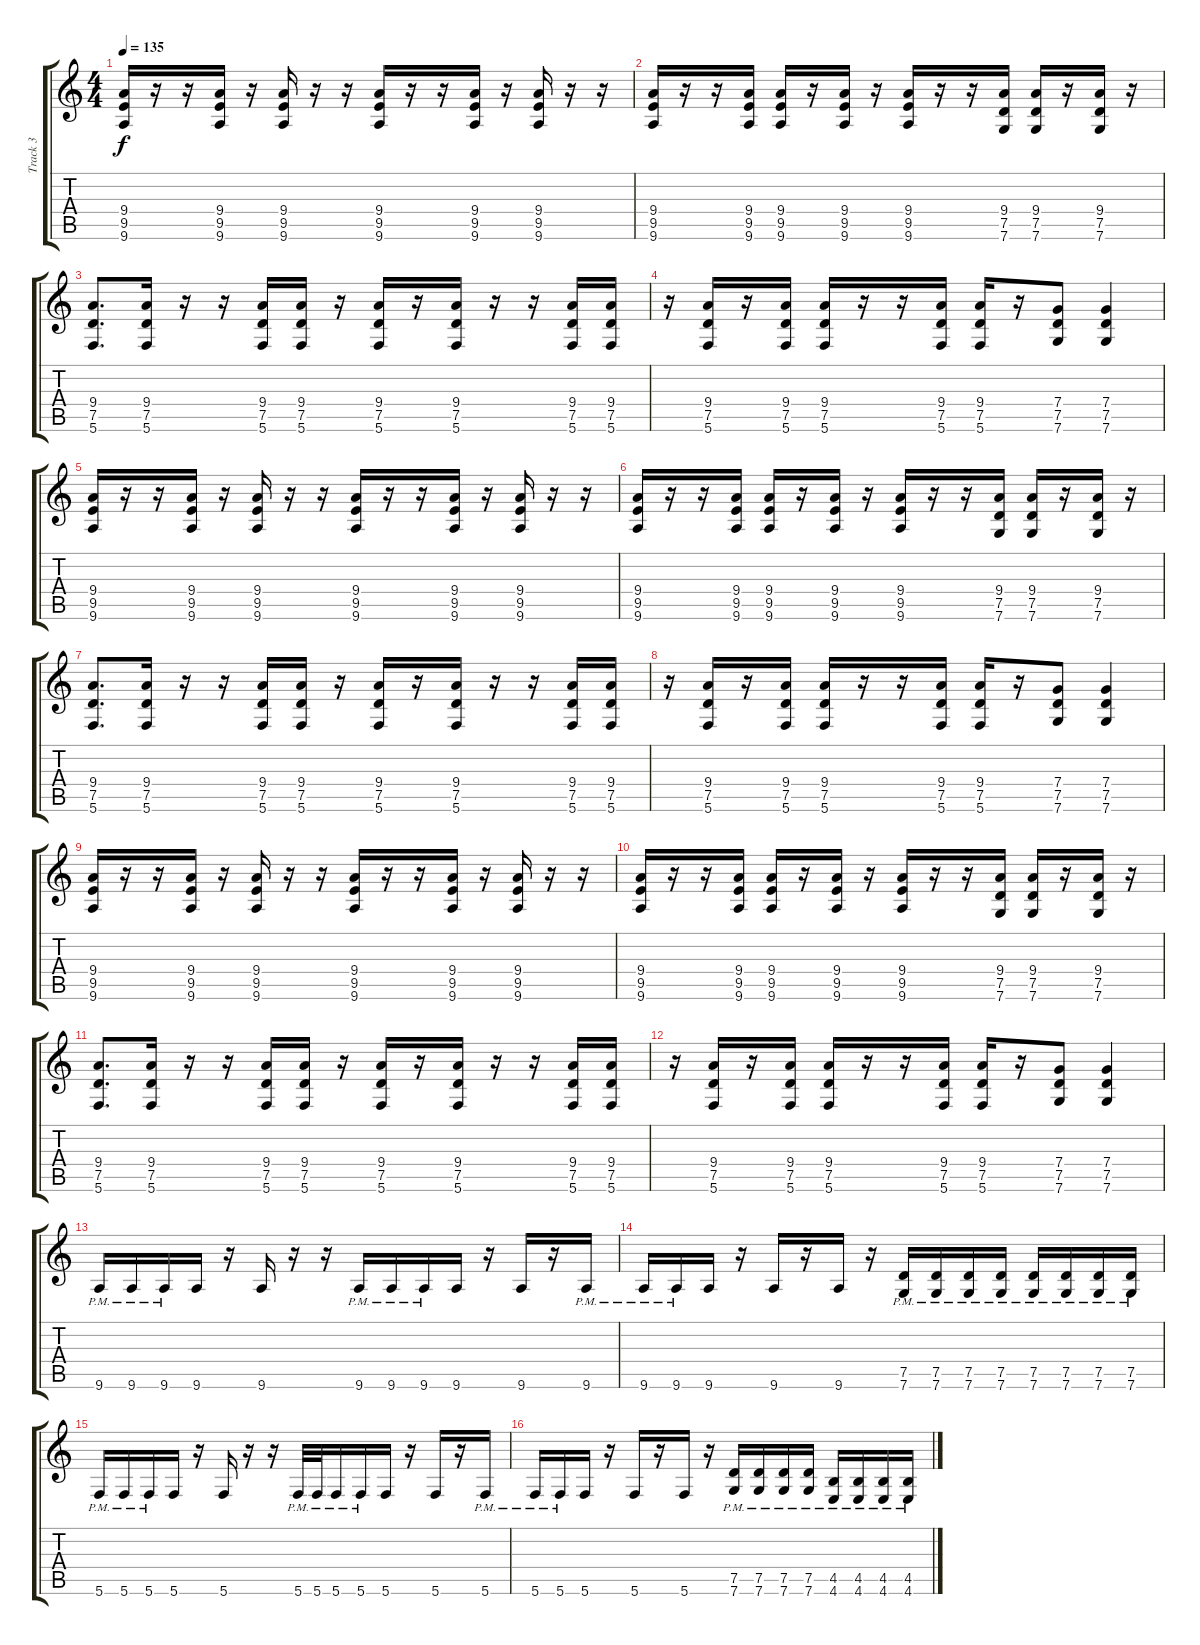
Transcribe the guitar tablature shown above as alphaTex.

\track ("Track 3" "Track 3") {instrument distortionguitar}
\staff {score tabs}
\tuning (D4 A3 F3 C3 G2 C2) {hide}
\ts (4 4)
\tempo 135
\clef g2
\ks c
(9.4 9.5 9.6).16{dy f} r.16 r.16 (9.4 9.5 9.6).16 r.16 (9.4 9.5 9.6).16 r.16 r.16 (9.4 9.5 9.6).16 r.16 r.16 (9.4 9.5 9.6).16 r.16 (9.4 9.5 9.6).16 r.16 r.16 |
(9.4 9.5 9.6).16 r.16 r.16 (9.4 9.5 9.6).16 (9.4 9.5 9.6).16 r.16 (9.4 9.5 9.6).16 r.16 (9.4 9.5 9.6).16 r.16 r.16 (9.4 7.5 7.6).16 (9.4 7.5 7.6).16 r.16 (9.4 7.5 7.6).16 r.16 |
(9.4 7.5 5.6).8{d} (9.4 7.5 5.6).16 r.16 r.16 (9.4 7.5 5.6).16 (9.4 7.5 5.6).16 r.16 (9.4 7.5 5.6).16 r.16 (9.4 7.5 5.6).16 r.16 r.16 (9.4 7.5 5.6).16 (9.4 7.5 5.6).16 |
r.16 (9.4 7.5 5.6).16 r.16 (9.4 7.5 5.6).16 (9.4 7.5 5.6).16 r.16 r.16 (9.4 7.5 5.6).16 (9.4 7.5 5.6).16 r.16 (7.4 7.5 7.6).8 (7.4 7.5 7.6).4 |
(9.4 9.5 9.6).16 r.16 r.16 (9.4 9.5 9.6).16 r.16 (9.4 9.5 9.6).16 r.16 r.16 (9.4 9.5 9.6).16 r.16 r.16 (9.4 9.5 9.6).16 r.16 (9.4 9.5 9.6).16 r.16 r.16 |
(9.4 9.5 9.6).16 r.16 r.16 (9.4 9.5 9.6).16 (9.4 9.5 9.6).16 r.16 (9.4 9.5 9.6).16 r.16 (9.4 9.5 9.6).16 r.16 r.16 (9.4 7.5 7.6).16 (9.4 7.5 7.6).16 r.16 (9.4 7.5 7.6).16 r.16 |
(9.4 7.5 5.6).8{d} (9.4 7.5 5.6).16 r.16 r.16 (9.4 7.5 5.6).16 (9.4 7.5 5.6).16 r.16 (9.4 7.5 5.6).16 r.16 (9.4 7.5 5.6).16 r.16 r.16 (9.4 7.5 5.6).16 (9.4 7.5 5.6).16 |
r.16 (9.4 7.5 5.6).16 r.16 (9.4 7.5 5.6).16 (9.4 7.5 5.6).16 r.16 r.16 (9.4 7.5 5.6).16 (9.4 7.5 5.6).16 r.16 (7.4 7.5 7.6).8 (7.4 7.5 7.6).4 |
(9.4 9.5 9.6).16 r.16 r.16 (9.4 9.5 9.6).16 r.16 (9.4 9.5 9.6).16 r.16 r.16 (9.4 9.5 9.6).16 r.16 r.16 (9.4 9.5 9.6).16 r.16 (9.4 9.5 9.6).16 r.16 r.16 |
(9.4 9.5 9.6).16 r.16 r.16 (9.4 9.5 9.6).16 (9.4 9.5 9.6).16 r.16 (9.4 9.5 9.6).16 r.16 (9.4 9.5 9.6).16 r.16 r.16 (9.4 7.5 7.6).16 (9.4 7.5 7.6).16 r.16 (9.4 7.5 7.6).16 r.16 |
(9.4 7.5 5.6).8{d} (9.4 7.5 5.6).16 r.16 r.16 (9.4 7.5 5.6).16 (9.4 7.5 5.6).16 r.16 (9.4 7.5 5.6).16 r.16 (9.4 7.5 5.6).16 r.16 r.16 (9.4 7.5 5.6).16 (9.4 7.5 5.6).16 |
r.16 (9.4 7.5 5.6).16 r.16 (9.4 7.5 5.6).16 (9.4 7.5 5.6).16 r.16 r.16 (9.4 7.5 5.6).16 (9.4 7.5 5.6).16 r.16 (7.4 7.5 7.6).8 (7.4 7.5 7.6).4 |
9.6{pm}.16 9.6{pm}.16 9.6{pm}.16 9.6.16 r.16 9.6.16 r.16 r.16 9.6{pm}.16 9.6{pm}.16 9.6{pm}.16 9.6.16 r.16 9.6.16 r.16 9.6{pm}.16 |
9.6{pm}.16 9.6{pm}.16 9.6.16 r.16 9.6.16 r.16 9.6.16 r.16 (7.5{pm} 7.6{pm}).16 (7.5{pm} 7.6{pm}).16 (7.5{pm} 7.6{pm}).16 (7.5{pm} 7.6{pm}).16 (7.5{pm} 7.6{pm}).16 (7.5{pm} 7.6{pm}).16 (7.5{pm} 7.6{pm}).16 (7.5{pm} 7.6{pm}).16 |
5.6{pm}.16 5.6{pm}.16 5.6{pm}.16 5.6.16 r.16 5.6.16 r.16 r.16 5.6{pm}.32 5.6{pm}.32 5.6{pm}.16 5.6{pm}.16 5.6.16 r.16 5.6.16 r.16 5.6{pm}.16 |
5.6{pm}.16 5.6{pm}.16 5.6.16 r.16 5.6.16 r.16 5.6.16 r.16 (7.5{pm} 7.6{pm}).16 (7.5{pm} 7.6{pm}).16 (7.5{pm} 7.6{pm}).16 (7.5{pm} 7.6{pm}).16 (4.5{pm} 4.6{pm}).16 (4.5{pm} 4.6{pm}).16 (4.5{pm} 4.6{pm}).16 (4.5{pm} 4.6{pm}).16
